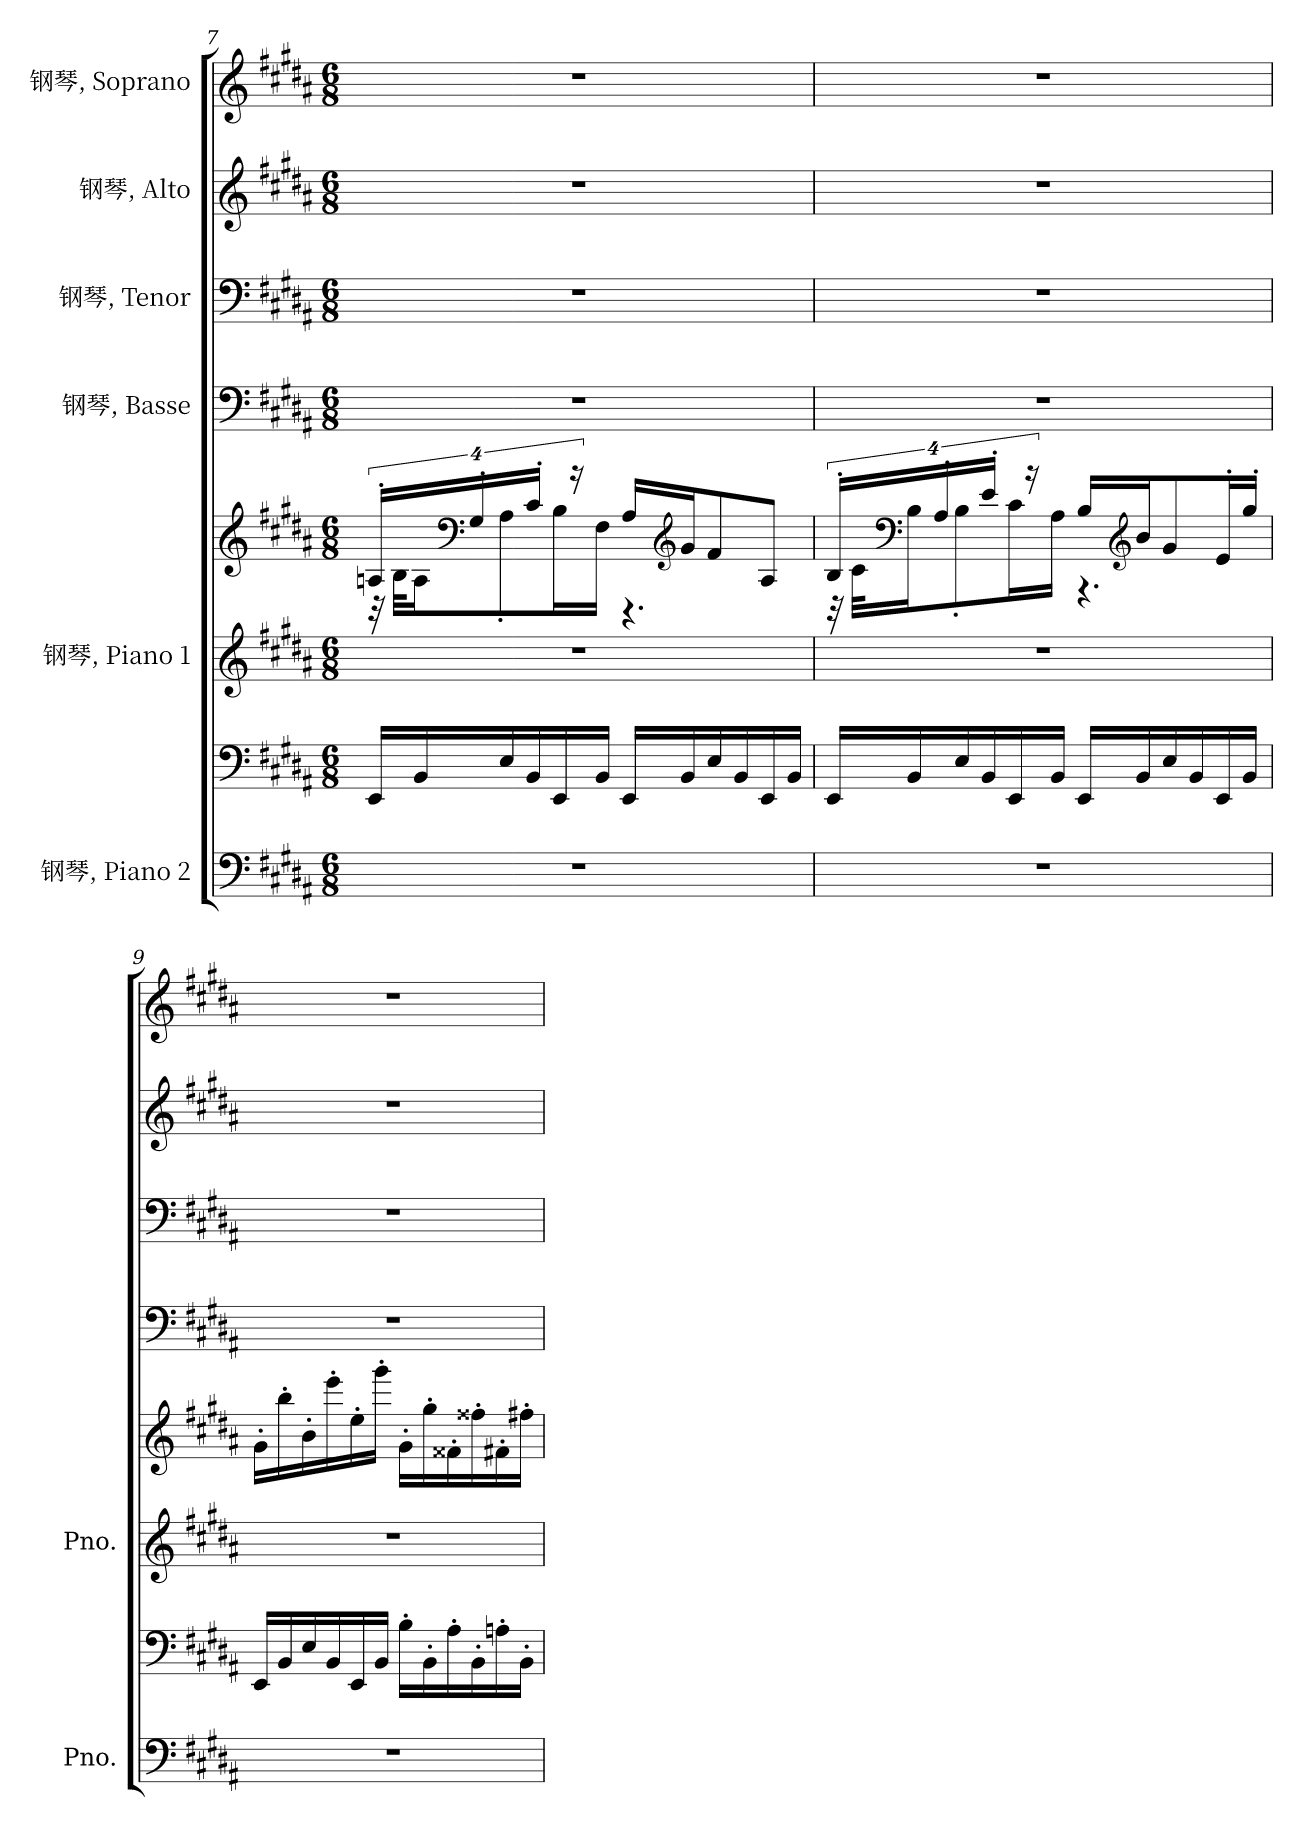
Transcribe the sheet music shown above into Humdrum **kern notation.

**kern	**kern	**kern	**kern	**kern	**kern	**kern	**kern
*part6	*part6	*part5	*part5	*part4	*part3	*part2	*part1
*staff8	*staff7	*staff6	*staff5	*staff4	*staff3	*staff2	*staff1
*I"钢琴, Piano 2	*	*I"钢琴, Piano 1	*	*I"钢琴, Basse	*I"钢琴, Tenor	*I"钢琴, Alto	*I"钢琴, Soprano
*I'Pno.	*	*I'Pno.	*	*	*	*	*
*clefF4	*clefF4	*clefG2	*clefG2	*clefF4	*clefF4	*clefG2	*clefG2
*k[f#c#g#d#a#]	*k[f#c#g#d#a#]	*k[f#c#g#d#a#]	*k[f#c#g#d#a#]	*k[f#c#g#d#a#]	*k[f#c#g#d#a#]	*k[f#c#g#d#a#]	*k[f#c#g#d#a#]
*M6/8	*M6/8	*M6/8	*M6/8	*M6/8	*M6/8	*M6/8	*M6/8
=7	=7	=7	=7	=7	=7	=7	=7
*	*	*	*^	*	*	*	*
2.r	16EE/LL	2.r	32%3An'/L	32r	2.r	2.r	2.r	2.r
.	.	.	.	32B\KLL	.	.	.	.
.	16BB/	.	.	16A\J	.	.	.	.
*	*	*	*clefF4	*	*	*	*	*
.	.	.	32%3G#'/	.	.	.	.	.
.	16E/	.	.	8A'\	.	.	.	.
.	16BB/	.	32%3c#'/J	.	.	.	.	.
.	16EE/	.	.	16B\L	.	.	.	.
.	.	.	32%3r	.	.	.	.	.
.	16BB/JJ	.	.	16F#\JJ	.	.	.	.
.	16EE/LL	.	16A/LL	4.r	.	.	.	.
*	*	*	*clefG2	*	*	*	*	*
.	16BB/	.	16g#/J	.	.	.	.	.
.	16E/	.	8f#/	.	.	.	.	.
.	16BB/	.	.	.	.	.	.	.
.	16EE/	.	8A/J	.	.	.	.	.
.	16BB/JJ	.	.	.	.	.	.	.
!!LO:PB:g=z
=8	=8	=8	=8	=8	=8	=8	=8	=8
2.r	16EE/LL	2.r	32%3B'/L	32r	2.r	2.r	2.r	2.r
.	.	.	.	32c#\KLL	.	.	.	.
*	*	*	*clefF4	*	*	*	*	*
.	16BB/	.	.	16B\J	.	.	.	.
.	.	.	32%3A#'/	.	.	.	.	.
.	16E/	.	.	8B'\	.	.	.	.
.	16BB/	.	32%3e'/J	.	.	.	.	.
.	16EE/	.	.	16c#\L	.	.	.	.
.	.	.	32%3r	.	.	.	.	.
.	16BB/JJ	.	.	16A#\JJ	.	.	.	.
.	16EE/LL	.	16B/LL	4.r	.	.	.	.
*	*	*	*clefG2	*	*	*	*	*
.	16BB/	.	16b/J	.	.	.	.	.
.	16E/	.	8g#/	.	.	.	.	.
.	16BB/	.	.	.	.	.	.	.
.	16EE/	.	16e'/L	.	.	.	.	.
.	16BB/JJ	.	16gg#'/JJ	.	.	.	.	.
*	*	*	*v	*v	*	*	*	*
=9	=9	=9	=9	=9	=9	=9	=9
2.r	16EE/LL	2.r	16g#'\LL	2.r	2.r	2.r	2.r
.	16BB/	.	16bb'\	.	.	.	.
.	16E/	.	16b'\	.	.	.	.
.	16BB/	.	16eee'\	.	.	.	.
.	16EE/	.	16ee'\	.	.	.	.
.	16BB/JJ	.	16ggg#'\JJ	.	.	.	.
.	16B'\LL	.	16g#'\LL	.	.	.	.
.	16BB'\	.	16gg#'\	.	.	.	.
.	16A#'\	.	16f##X'\	.	.	.	.
.	16BB'\	.	16ff##X'\	.	.	.	.
.	16An'\	.	16f#X'\	.	.	.	.
.	16BB'\JJ	.	16ff#X'\JJ	.	.	.	.
=	=	=	=	=	=	=	=
*-	*-	*-	*-	*-	*-	*-	*-
